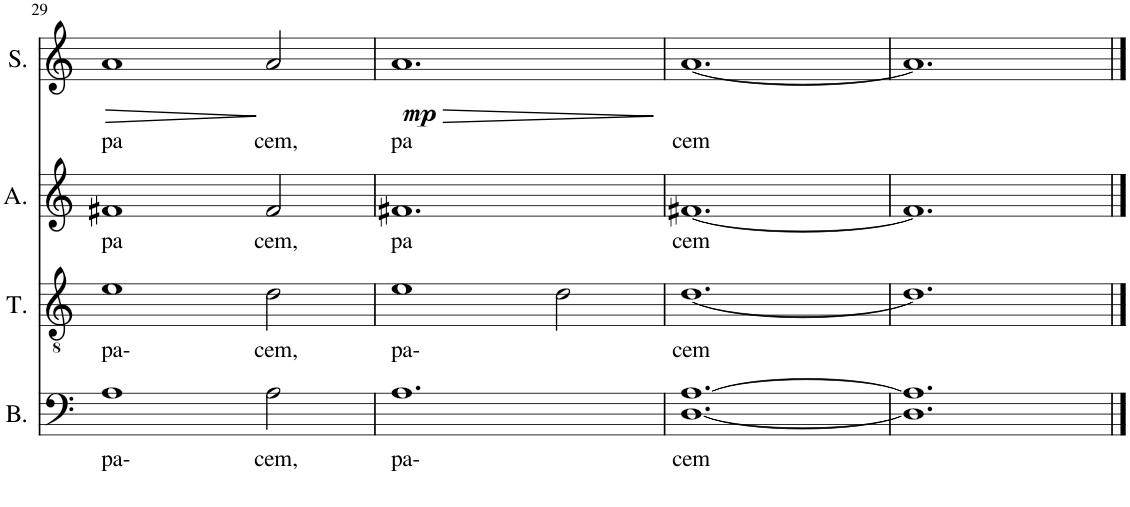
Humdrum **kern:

**kern	**text	**kern	**text	**kern	**text	**kern	**text	**dynam
*part4	*part4	*part3	*part3	*part2	*part2	*part1	*part1	*part1
*staff4	*staff4	*staff3	*staff3	*staff2	*staff2	*staff1	*staff1	*staff1
*I"Bass	*	*I"Tenor	*	*I"Alto	*	*I"Soprano	*	*
*I'B.	*	*I'T.	*	*I'A.	*	*I'S.	*	*
!!LO:PB:g=z
*clefF4	*	*clefGv2	*	*clefG2	*	*clefG2	*	*
*k[]	*	*k[]	*	*k[]	*	*k[]	*	*
*M3/2	*	*M3/2	*	*M3/2	*	*M3/2	*	*
=29	=29	=29	=29	=29	=29	=29	=29	=29
!	!LO:LY:b	!	!LO:LY:b	!	!LO:LY:b	!	!LO:LY:b	!LO:HP:b
1A	pa-	1e	pa-	1f#X	pa	1a	pa	>
!	!LO:LY:b	!	!LO:LY:b	!	!LO:LY:b	!	!LO:LY:b	!
2A\	cem,	2d\	cem,	2f#/	cem,	2a/	cem,	]
=30	=30	=30	=30	=30	=30	=30	=30	=30
!	!LO:LY:b	!	!LO:LY:b	!	!LO:LY:b	!	!LO:LY:b	!LO:HP:b
!	!	!	!	!	!	!	!	!LO:DY:n=1:b
1.A	pa-	1e	pa-	1.f#X	pa	1.a	pa	> mp
.	.	2d\	.	.	.	.	.	.
.	.	.	.	.	.	.	.	]
=31	=31	=31	=31	=31	=31	=31	=31	=31
!	!LO:LY:b	!	!LO:LY:b	!	!LO:LY:b	!	!LO:LY:b	!
[1.D [1.A	cem	[1.d	cem	[1.f#X	cem	[1.a	cem	.
=32	=32	=32	=32	=32	=32	=32	=32	=32
1.D] 1.A]	.	1.d]	.	1.f#]	.	1.a]	.	.
==	==	==	==	==	==	==	==	==
*-	*-	*-	*-	*-	*-	*-	*-	*-
